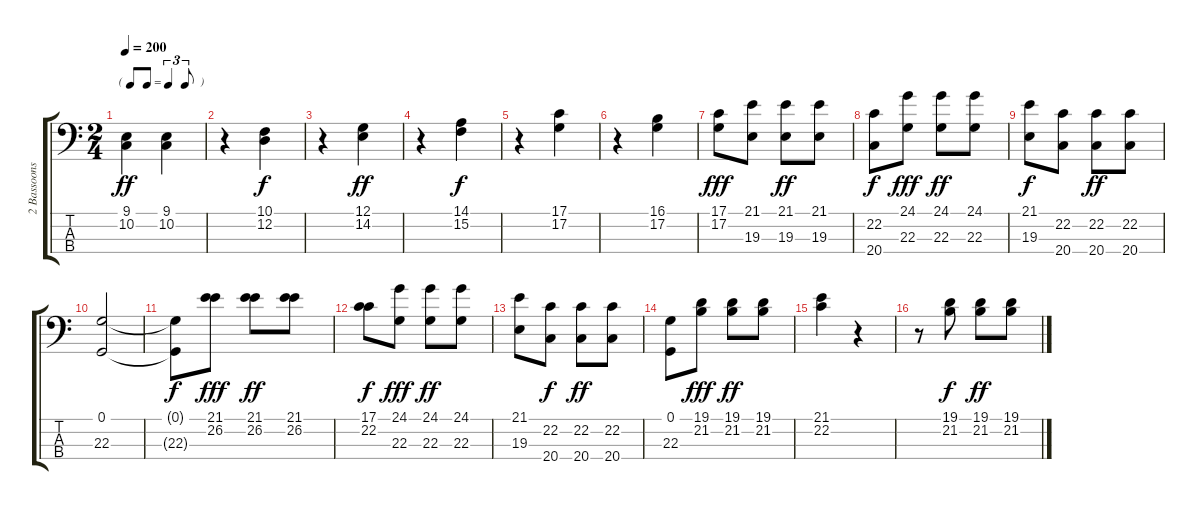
\track ("2 Bassoons" "2 Bassoons") {instrument bassoon}
\staff {score tabs}
\tuning (G2 D2 A1 E1) {hide}
\ts (2 4)
\tf triplet8th
\tempo 200
\clef f4
\ks c
(9.1 10.2).4{dy ff} (9.1 10.2).4 |
r.4 (10.1 12.2).4{dy f} |
r.4 (12.1 14.2).4{dy ff} |
r.4 (14.1 15.2).4{dy f} |
r.4 (17.1 17.2).4 |
r.4 (16.1 17.2).4 |
(17.1 17.2).8{dy fff} (21.1 19.3).8 (21.1 19.3).8{dy ff} (21.1 19.3).8 |
(22.2 20.4).8{dy f} (24.1 22.3).8{dy fff} (24.1 22.3).8{dy ff} (24.1 22.3).8 |
(21.1 19.3).8{dy f} (22.2 20.4).8 (22.2 20.4).8{dy ff} (22.2 20.4).8 |
(0.1 22.3).2 |
(0.1{t} 22.3{t}).8{dy f} (21.1 26.2).8{dy fff} (21.1 26.2).8{dy ff} (21.1 26.2).8 |
(17.1 22.2).8{dy f} (24.1 22.3).8{dy fff} (24.1 22.3).8{dy ff} (24.1 22.3).8 |
(21.1 19.3).8 (22.2 20.4).8{dy f} (22.2 20.4).8{dy ff} (22.2 20.4).8 |
(0.1 22.3).8 (19.1 21.2).8{dy fff} (19.1 21.2).8{dy ff} (19.1 21.2).8 |
(21.1 22.2).4 r.4 |
r.8 (19.1 21.2).8{dy f} (19.1 21.2).8{dy ff} (19.1 21.2).8
